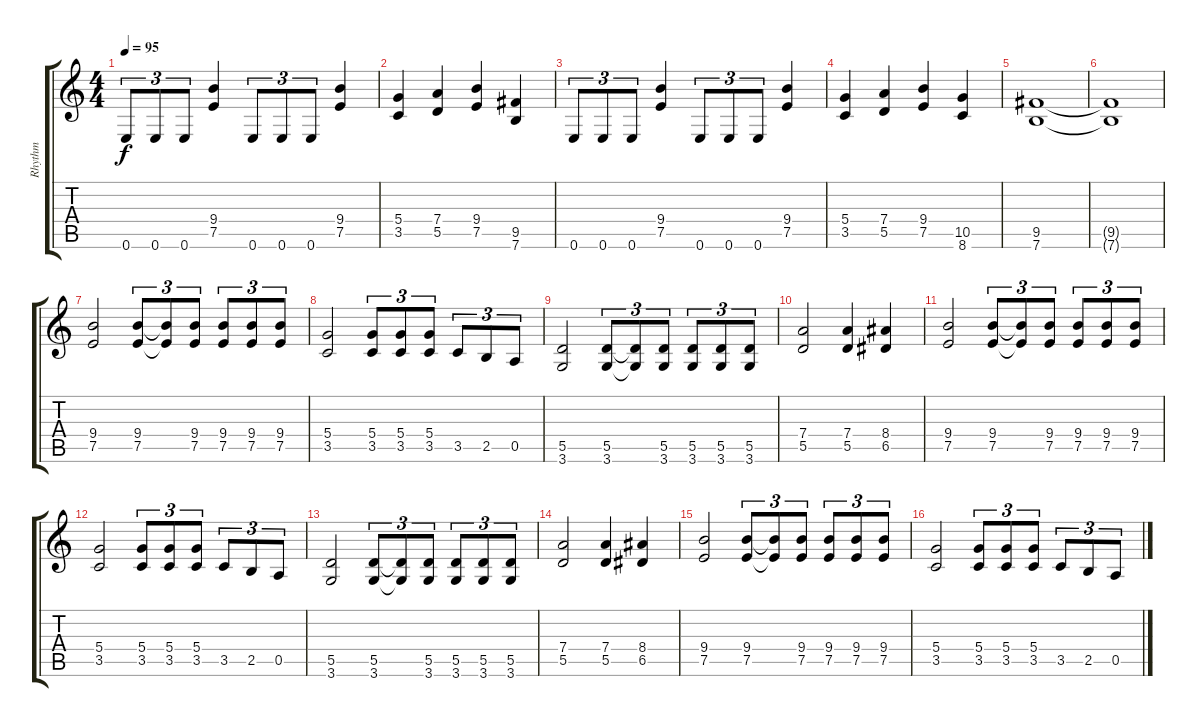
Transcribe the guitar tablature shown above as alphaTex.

\track ("Rhythm" "Rhythm") {instrument overdrivenguitar}
\staff {score tabs}
\tuning (E4 B3 G3 D3 A2 E2) {hide}
\ts (4 4)
\tempo 95
\clef g2
\ks c
0.6.8{tu (3 2) dy f} 0.6.8{tu (3 2)} 0.6.8{tu (3 2)} (9.4 7.5).4 0.6.8{tu (3 2)} 0.6.8{tu (3 2)} 0.6.8{tu (3 2)} (9.4 7.5).4 |
(5.4 3.5).4 (7.4 5.5).4 (9.4 7.5).4 (9.5 7.6).4 |
0.6.8{tu (3 2)} 0.6.8{tu (3 2)} 0.6.8{tu (3 2)} (9.4 7.5).4 0.6.8{tu (3 2)} 0.6.8{tu (3 2)} 0.6.8{tu (3 2)} (9.4 7.5).4 |
(5.4 3.5).4 (7.4 5.5).4 (9.4 7.5).4 (10.5 8.6).4 |
(9.5 7.6).1 |
(9.5{t} 7.6{t}).1 |
(9.4 7.5).2 (9.4 7.5).8{tu (3 2)} (9.4{t} 7.5{t}).8{tu (3 2)} (9.4 7.5).8{tu (3 2)} (9.4 7.5).8{tu (3 2)} (9.4 7.5).8{tu (3 2)} (9.4 7.5).8{tu (3 2)} |
(5.4 3.5).2 (5.4 3.5).8{tu (3 2)} (5.4 3.5).8{tu (3 2)} (5.4 3.5).8{tu (3 2)} 3.5.8{tu (3 2)} 2.5.8{tu (3 2)} 0.5.8{tu (3 2)} |
(5.5 3.6).2 (5.5 3.6).8{tu (3 2)} (5.5{t} 3.6{t}).8{tu (3 2)} (5.5 3.6).8{tu (3 2)} (5.5 3.6).8{tu (3 2)} (5.5 3.6).8{tu (3 2)} (5.5 3.6).8{tu (3 2)} |
(7.4 5.5).2 (7.4 5.5).4 (8.4 6.5).4 |
(9.4 7.5).2 (9.4 7.5).8{tu (3 2)} (9.4{t} 7.5{t}).8{tu (3 2)} (9.4 7.5).8{tu (3 2)} (9.4 7.5).8{tu (3 2)} (9.4 7.5).8{tu (3 2)} (9.4 7.5).8{tu (3 2)} |
(5.4 3.5).2 (5.4 3.5).8{tu (3 2)} (5.4 3.5).8{tu (3 2)} (5.4 3.5).8{tu (3 2)} 3.5.8{tu (3 2)} 2.5.8{tu (3 2)} 0.5.8{tu (3 2)} |
(5.5 3.6).2 (5.5 3.6).8{tu (3 2)} (5.5{t} 3.6{t}).8{tu (3 2)} (5.5 3.6).8{tu (3 2)} (5.5 3.6).8{tu (3 2)} (5.5 3.6).8{tu (3 2)} (5.5 3.6).8{tu (3 2)} |
(7.4 5.5).2 (7.4 5.5).4 (8.4 6.5).4 |
(9.4 7.5).2 (9.4 7.5).8{tu (3 2)} (9.4{t} 7.5{t}).8{tu (3 2)} (9.4 7.5).8{tu (3 2)} (9.4 7.5).8{tu (3 2)} (9.4 7.5).8{tu (3 2)} (9.4 7.5).8{tu (3 2)} |
(5.4 3.5).2 (5.4 3.5).8{tu (3 2)} (5.4 3.5).8{tu (3 2)} (5.4 3.5).8{tu (3 2)} 3.5.8{tu (3 2)} 2.5.8{tu (3 2)} 0.5.8{tu (3 2)}
